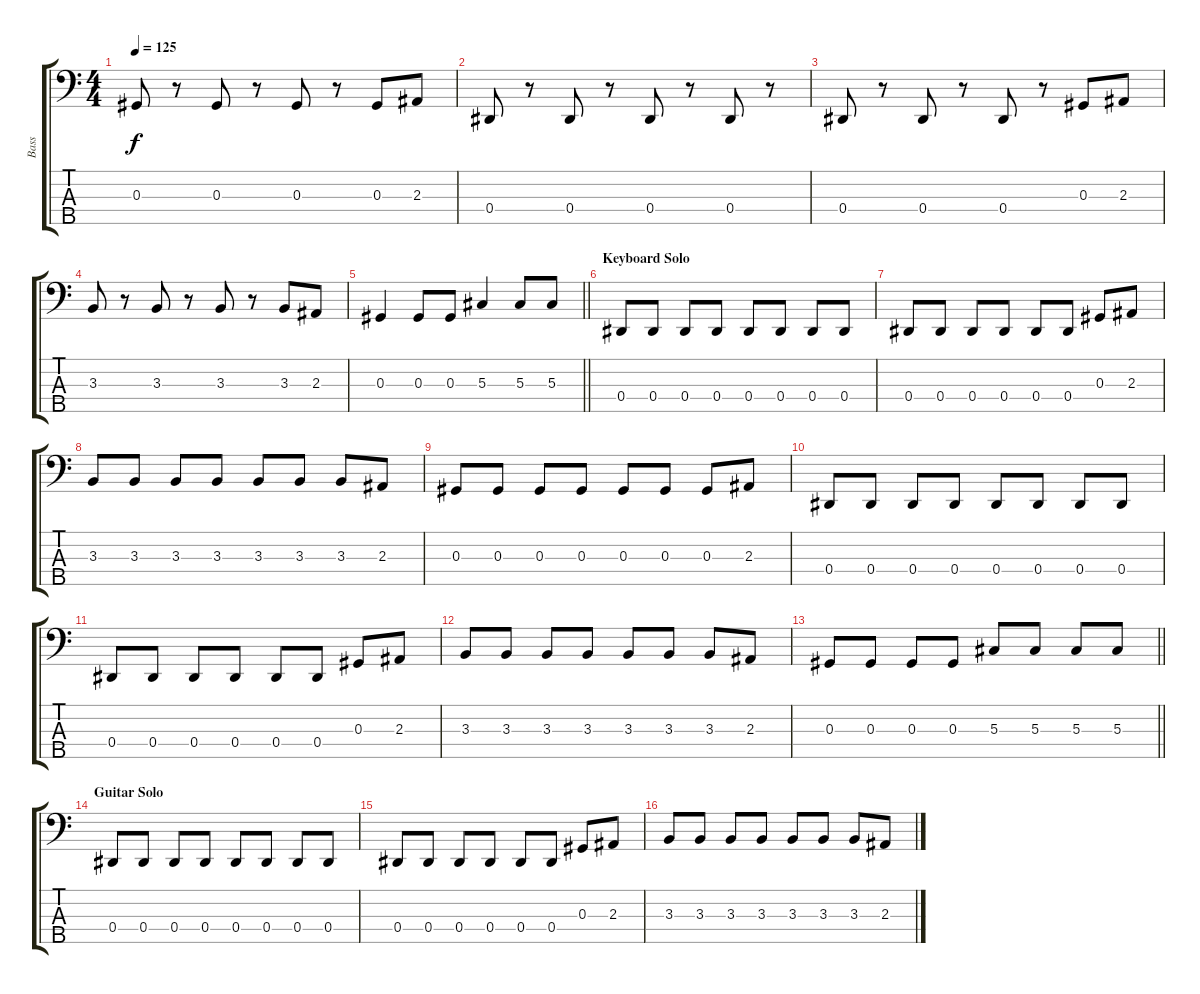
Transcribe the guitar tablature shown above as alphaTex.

\track ("Bass" "Bass") {instrument electricbassfinger}
\staff {score tabs}
\tuning (Gb2 Db2 Ab1 Eb1 Bb0) {hide}
\ts (4 4)
\tempo 125
\clef f4
\ks c
0.3.8{dy f} r.8 0.3.8 r.8 0.3.8 r.8 0.3.8 2.3.8 |
0.4.8 r.8 0.4.8 r.8 0.4.8 r.8 0.4.8 r.8 |
0.4.8 r.8 0.4.8 r.8 0.4.8 r.8 0.3.8 2.3.8 |
3.3.8 r.8 3.3.8 r.8 3.3.8 r.8 3.3.8 2.3.8 |
\barLineRight lightlight
0.3.4 0.3.8 0.3.8 5.3.4 5.3.8 5.3.8 |
\section ("" "Keyboard Solo")
0.4.8 0.4.8 0.4.8 0.4.8 0.4.8 0.4.8 0.4.8 0.4.8 |
0.4.8 0.4.8 0.4.8 0.4.8 0.4.8 0.4.8 0.3.8 2.3.8 |
3.3.8 3.3.8 3.3.8 3.3.8 3.3.8 3.3.8 3.3.8 2.3.8 |
0.3.8 0.3.8 0.3.8 0.3.8 0.3.8 0.3.8 0.3.8 2.3.8 |
0.4.8 0.4.8 0.4.8 0.4.8 0.4.8 0.4.8 0.4.8 0.4.8 |
0.4.8 0.4.8 0.4.8 0.4.8 0.4.8 0.4.8 0.3.8 2.3.8 |
3.3.8 3.3.8 3.3.8 3.3.8 3.3.8 3.3.8 3.3.8 2.3.8 |
\barLineRight lightlight
0.3.8 0.3.8 0.3.8 0.3.8 5.3.8 5.3.8 5.3.8 5.3.8 |
\section ("" "Guitar Solo")
0.4.8 0.4.8 0.4.8 0.4.8 0.4.8 0.4.8 0.4.8 0.4.8 |
0.4.8 0.4.8 0.4.8 0.4.8 0.4.8 0.4.8 0.3.8 2.3.8 |
3.3.8 3.3.8 3.3.8 3.3.8 3.3.8 3.3.8 3.3.8 2.3.8
